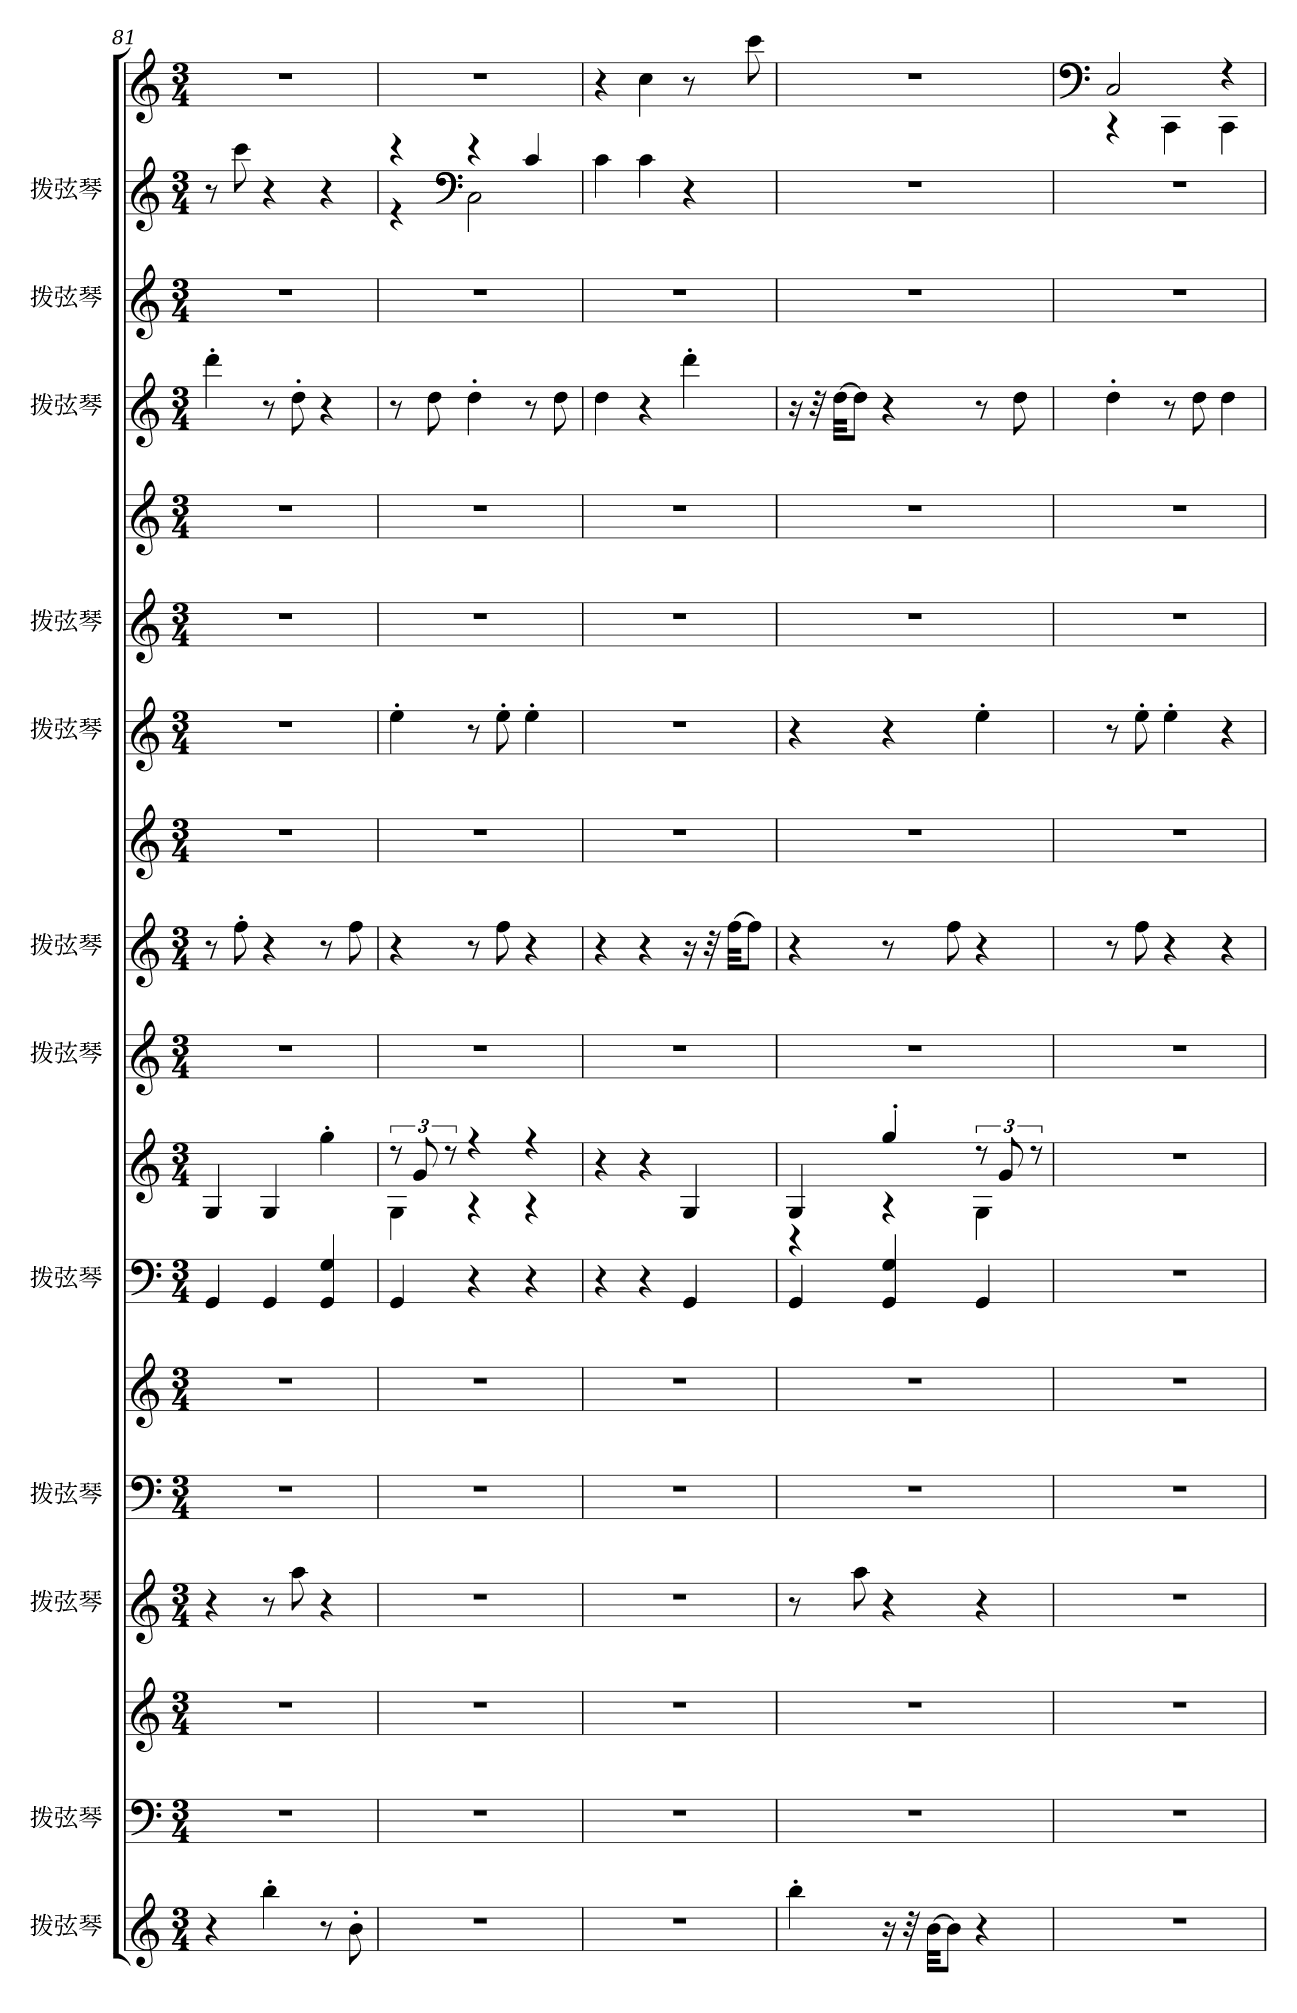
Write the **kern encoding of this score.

**kern	**kern	**kern	**kern	**kern	**kern	**kern	**kern	**kern	**kern	**kern	**kern	**kern	**kern	**kern	**kern	**kern	**kern
*part12	*part11	*part11	*part10	*part9	*part9	*part8	*part8	*part7	*part6	*part6	*part5	*part4	*part4	*part3	*part2	*part1	*part1
*staff18	*staff17	*staff16	*staff15	*staff14	*staff13	*staff12	*staff11	*staff10	*staff9	*staff8	*staff7	*staff6	*staff5	*staff4	*staff3	*staff2	*staff1
*I"拨弦琴	*I"拨弦琴	*	*I"拨弦琴	*I"拨弦琴	*	*I"拨弦琴	*	*I"拨弦琴	*I"拨弦琴	*	*I"拨弦琴	*I"拨弦琴	*	*I"拨弦琴	*I"拨弦琴	*I"拨弦琴	*
*clefG2	*clefF4	*clefG2	*clefG2	*clefF4	*clefG2	*clefF4	*clefG2	*clefG2	*clefG2	*clefG2	*clefG2	*clefG2	*clefG2	*clefG2	*clefG2	*clefG2	*clefG2
*k[]	*k[]	*k[]	*k[]	*k[]	*k[]	*k[]	*k[]	*k[]	*k[]	*k[]	*k[]	*k[]	*k[]	*k[]	*k[]	*k[]	*k[]
*M3/4	*M3/4	*M3/4	*M3/4	*M3/4	*M3/4	*M3/4	*M3/4	*M3/4	*M3/4	*M3/4	*M3/4	*M3/4	*M3/4	*M3/4	*M3/4	*M3/4	*M3/4
=81	=81	=81	=81	=81	=81	=81	=81	=81	=81	=81	=81	=81	=81	=81	=81	=81	=81
4r	2.r	2.r	4r	2.r	2.r	4GG/	4G/	2.r	8r	2.r	2.r	2.r	2.r	4ddd'\	2.r	8r	2.r
.	.	.	.	.	.	.	.	.	8ff'\	.	.	.	.	.	.	8ccc\	.
4bb'\	.	.	8r	.	.	4GG/	4G/	.	4r	.	.	.	.	8r	.	4r	.
.	.	.	8aa\	.	.	.	.	.	.	.	.	.	.	8dd'\	.	.	.
8r	.	.	4r	.	.	4GG/ 4G/	4gg'\	.	8r	.	.	.	.	4r	.	4r	.
8b'\	.	.	.	.	.	.	.	.	8ff\	.	.	.	.	.	.	.	.
=82	=82	=82	=82	=82	=82	=82	=82	=82	=82	=82	=82	=82	=82	=82	=82	=82	=82
*	*	*	*	*	*	*	*^	*	*	*	*	*	*	*	*	*^	*
2.r	2.r	2.r	2.r	2.r	2.r	4GG/	12r	4G\	2.r	4r	2.r	4ee'\	2.r	2.r	8r	2.r	4r	4r	2.r
.	.	.	.	.	.	.	12g/	.	.	.	.	.	.	.	.	.	.	.	.
.	.	.	.	.	.	.	.	.	.	.	.	.	.	.	8dd\	.	.	.	.
.	.	.	.	.	.	.	12r	.	.	.	.	.	.	.	.	.	.	.	.
*	*	*	*	*	*	*	*	*	*	*	*	*	*	*	*	*	*clefF4	*	*
.	.	.	.	.	.	4r	4r	4r	.	8r	.	8r	.	.	4dd'\	.	4r	2C\	.
.	.	.	.	.	.	.	.	.	.	8ff\	.	8ee'\	.	.	.	.	.	.	.
.	.	.	.	.	.	4r	4r	4r	.	4r	.	4ee'\	.	.	8r	.	4c/	.	.
.	.	.	.	.	.	.	.	.	.	.	.	.	.	.	8dd\	.	.	.	.
*	*	*	*	*	*	*	*v	*v	*	*	*	*	*	*	*	*	*v	*v	*
!!LO:PB:g=z
=83	=83	=83	=83	=83	=83	=83	=83	=83	=83	=83	=83	=83	=83	=83	=83	=83	=83
2.r	2.r	2.r	2.r	2.r	2.r	4r	4r	2.r	4r	2.r	2.r	2.r	2.r	4dd\	2.r	4c\	4r
.	.	.	.	.	.	4r	4r	.	4r	.	.	.	.	4r	.	4c\	4cc\
.	.	.	.	.	.	4GG/	4G/	.	16r	.	.	.	.	4ddd'\	.	4r	8r
.	.	.	.	.	.	.	.	.	32r	.	.	.	.	.	.	.	.
.	.	.	.	.	.	.	.	.	[32ff\KKL	.	.	.	.	.	.	.	.
.	.	.	.	.	.	.	.	.	8ff\J]	.	.	.	.	.	.	.	8ccc\
=84	=84	=84	=84	=84	=84	=84	=84	=84	=84	=84	=84	=84	=84	=84	=84	=84	=84
*	*	*	*	*	*	*	*^	*	*	*	*	*	*	*	*	*	*
4bb'\	2.r	2.r	8r	2.r	2.r	4GG/	4G/	4r	2.r	4r	2.r	4r	2.r	2.r	16r	2.r	2.r	2.r
.	.	.	.	.	.	.	.	.	.	.	.	.	.	.	32r	.	.	.
.	.	.	.	.	.	.	.	.	.	.	.	.	.	.	[32dd\KKL	.	.	.
.	.	.	8aa\	.	.	.	.	.	.	.	.	.	.	.	8dd\J]	.	.	.
16r	.	.	4r	.	.	4GG/ 4G/	4gg'/	4r	.	8r	.	4r	.	.	4r	.	.	.
32r	.	.	.	.	.	.	.	.	.	.	.	.	.	.	.	.	.	.
[32b\KKL	.	.	.	.	.	.	.	.	.	.	.	.	.	.	.	.	.	.
8b\J]	.	.	.	.	.	.	.	.	.	8ff\	.	.	.	.	.	.	.	.
4r	.	.	4r	.	.	4GG/	12r	4G\	.	4r	.	4ee'\	.	.	8r	.	.	.
.	.	.	.	.	.	.	12g/	.	.	.	.	.	.	.	.	.	.	.
.	.	.	.	.	.	.	.	.	.	.	.	.	.	.	8dd\	.	.	.
.	.	.	.	.	.	.	12r	.	.	.	.	.	.	.	.	.	.	.
*	*	*	*	*	*	*	*v	*v	*	*	*	*	*	*	*	*	*	*
=85	=85	=85	=85	=85	=85	=85	=85	=85	=85	=85	=85	=85	=85	=85	=85	=85	=85
*	*	*	*	*	*	*	*	*	*	*	*	*	*	*	*	*	*clefF4
*	*	*	*	*	*	*	*	*	*	*	*	*	*	*	*	*	*^
2.r	2.r	2.r	2.r	2.r	2.r	2.r	2.r	2.r	8r	2.r	8r	2.r	2.r	4dd'\	2.r	2.r	2C/	4r
.	.	.	.	.	.	.	.	.	8ff\	.	8ee'\	.	.	.	.	.	.	.
.	.	.	.	.	.	.	.	.	4r	.	4ee'\	.	.	8r	.	.	.	4CC\
.	.	.	.	.	.	.	.	.	.	.	.	.	.	8dd\	.	.	.	.
.	.	.	.	.	.	.	.	.	4r	.	4r	.	.	4dd\	.	.	4r	4CC\
*	*	*	*	*	*	*	*	*	*	*	*	*	*	*	*	*	*v	*v
=	=	=	=	=	=	=	=	=	=	=	=	=	=	=	=	=	=
*-	*-	*-	*-	*-	*-	*-	*-	*-	*-	*-	*-	*-	*-	*-	*-	*-	*-
